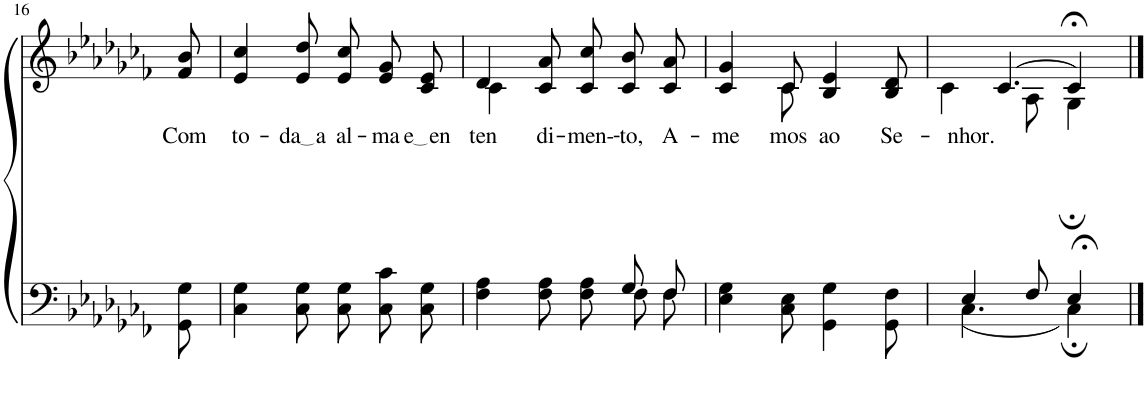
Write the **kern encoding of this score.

**kern	**kern	**text
*part2	*part1	*part1
*staff2	*staff1	*staff1
*I"Parte III e IV	*I"Parte I e II	*
!!LO:PB:g=z
*clefF4	*clefG2	*
*Trd-1c-2	*Trd-1c-2	*
*k[b-e-a-d-g-c-f-]	*k[b-e-a-d-g-c-f-]	*
*M6/8	*M6/8	*
=16	=16	=16
!	!	!LO:LY:b
8GG-\ 8G-\	8f-/ 8b-/	Com
=17	=17	=17
!	!	!LO:LY:b
4C-\ 4G-\	4e-/ 4cc-/	to-
!	!	!LO:LY:b
8C-\ 8G-\	8e-/ 8dd-/	da a
!	!	!LO:LY:b
8C-\ 8G-\L	8e-/ 8cc-/L	al-
!	!	!LO:LY:b
8C-\ 8c-\	8e-/ 8g-/	-ma
!	!	!LO:LY:b
8C-\ 8G-\J	8c-/ 8e-/J	e en
=18	=18	=18
*^	*^	*
!	!	!	!	!LO:LY:b
4F-\ 4A-\	2ryy	4d-/	4c-\	-ten-
!	!	!	!	!LO:LY:b
8F-\ 8A-\	.	8c-/ 8a-/	2ryy	-di-
!	!	!	!	!LO:LY:b
8F-\ 8A-\L	.	8c-/ 8cc-/L	.	-men--
!	!	!	!	!LO:LY:b
8F-\	8G-/L	8c-/ 8b-/	.	-to,
!	!	!	!	!LO:LY:b
8F-\J	8F-/J	8c-/ 8a-/J	.	A-
=19	=19	=19	=19	=19
!	!	!	!	!LO:LY:b
*v	*v	*	*	*
4E-\ 4G-\	4c-/ 4g-/	4ryy	-me-
!	!	!	!LO:LY:b
8C-\ 8E-\	8c-/	8c-\	-mos
!	!	!	!LO:LY:b
4GG-\ 4G-\	4B-/ 4e-/	4.ryy	ao
!	!	!	!LO:LY:b
8GG-\ 8F-\	8B-/ 8d-/	.	Se-
=20	=20	=20	=20
*^	*	*	*
!	!	!	!	!LO:LY:b
4E-/	[4.C-\	[4.c-/	4c-\	-nhor.
8F-/	.	.	8A-\	.
4E-;</	4C-;\]	4c-;</]	4G-;\	.
*v	*v	*	*	*
*	*v	*v	*
==	==	==
*-	*-	*-
